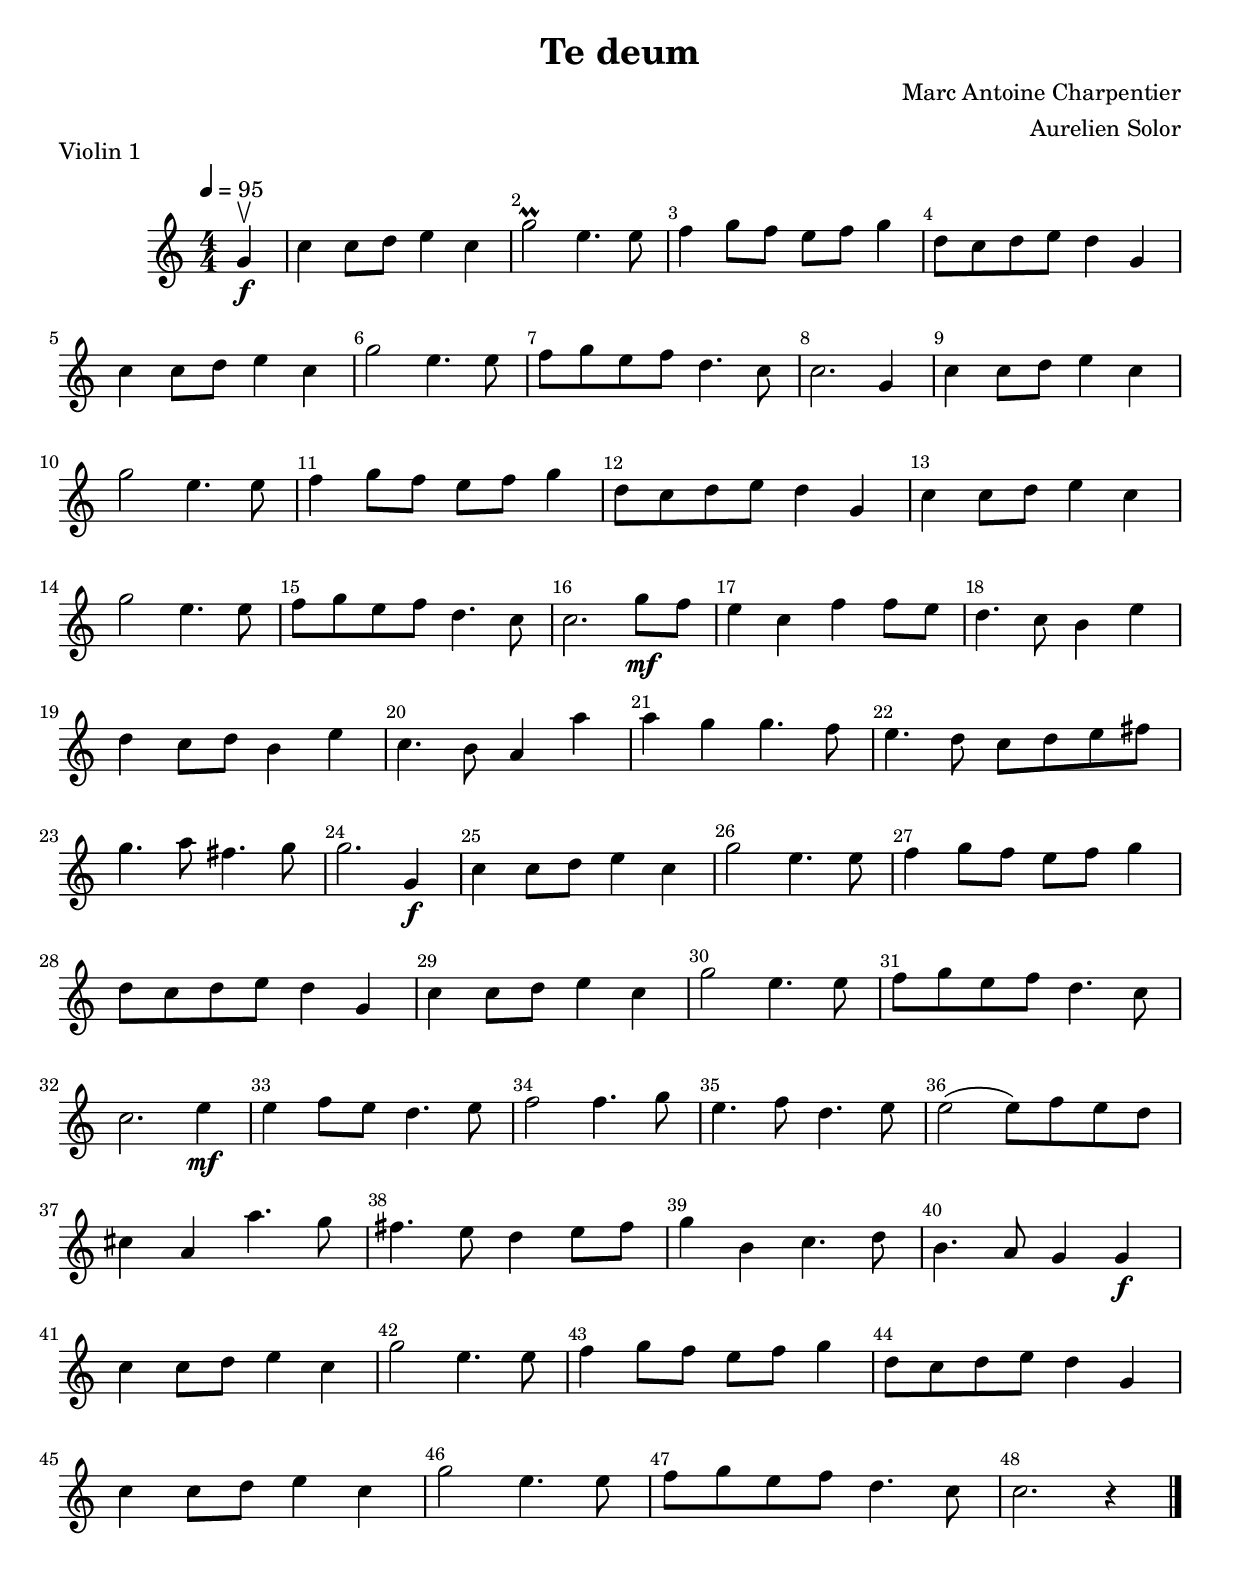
\version "2.18.2"
\header{
  title = "Te deum"
  piece = "Violin 1"
  arranger = "Aurelien Solor"
  composer = "Marc Antoine Charpentier"
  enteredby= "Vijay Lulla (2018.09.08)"
}

\layout {
  \context {
    \Score
      \override BarNumber.break-visibility = ##(#f #t #t)
      \override MultiMeasureRest.expand-limit = #1
      \override SpacingSpanner.base-shortest-duration = #(ly:make-moment 1/24)
  }
}

voiceconsts = {
  \key c \major
  \numericTimeSignature
  \compressFullBarRests
  \tempo 4 = 95
}

%% showLastLength = R1*8 %% last few measures %% Comment to typeset whole score

\book {
  \score {
    \new Staff {
      \new Voice {
        \relative c' {
          \voiceconsts
          %% \set Score.markFormatter = #format-mark-circle-numbers
          \time 4/4 \clef treble
          \partial 4 g'4\f \upbow | c4 c8 d8 e4 c4 | g'2\prall e4. e8 |
          f4 g8 f8 e8 f8 g4 | d8 c8 d8 e8 d4 g,4 | c4 c8 d8 e4 c4 |
          \barNumberCheck #6 g'2 e4. e8 | f8 g8 e8 f8 d4. c8 |
          c2. g4 | c4 c8 d8 e4 c4 | g'2 e4. e8 | f4 g8 f8 e8 f8 g4 |
          \barNumberCheck #12 d8 c8 d8 e8 d4 g,4 | c4 c8 d8 e4 c4 |
          g'2 e4. e8 | f8 g8 e8 f8 d4. c8 | c2. g'8\mf f8 | e4 c4 f4 f8 e8 |
          \barNumberCheck #18 d4. c8 b4 e4 | d4 c8 d8 b4 e4 |
          c4. b8 a4 a'4 | a4 g4 g4. f8 | e4. d8 c8 d8 e8 fis8 |
          g4. a8 fis4. g8 |
          \barNumberCheck #24 g2. g,4\f | c4 c8 d8 e4 c4 | g'2 e4. e8 |
          f4 g8 f8 e8 f8 g4 | d8 c8 d8 e8 d4 g,4 | c4 c8 d8 e4 c4 |
          \barNumberCheck #30 g'2 e4. e8 | f8 g8 e8 f8 d4. c8 |
          c2. e4\mf | e4 f8 e8 d4. e8 | f2 f4. g8 | e4. f8 d4. e8 |
          \barNumberCheck #36 e2( e8) f8 e8 d8 | cis4 a4 a'4. g8 |
          fis4. e8 d4 e8 fis8 | g4 b,4 c4. d8 | b4. a8 g4 g4\f |
          c4 c8 d8 e4 c4 |
          \barNumberCheck #42 g'2 e4. e8 | f4 g8 f8 e8 f8 g4 |
          d8 c8 d8 e8 d4 g,4 | c4 c8 d8 e4 c4 | g'2 e4. e8 |
          f8 g8 e8 f8 d4. c8 | \barNumberCheck #48 c2. r4
          \bar"|."
        }
      }
    }
  }
}

